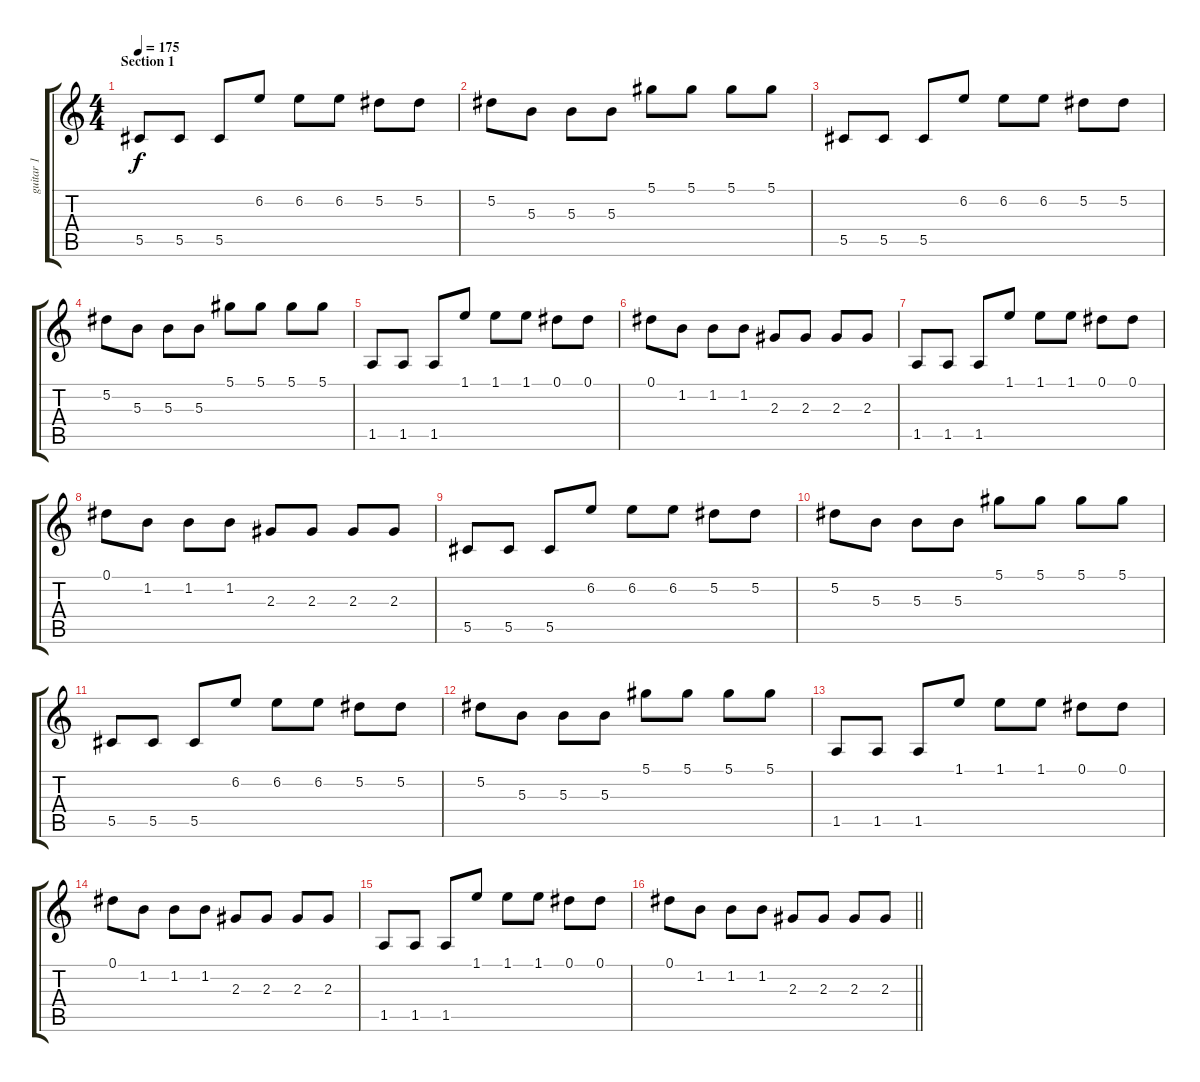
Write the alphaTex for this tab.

\track ("guitar 1" "guitar 1") {instrument distortionguitar}
\staff {score tabs}
\tuning (Eb4 Bb3 Gb3 Db3 Ab2 Db2) {hide}
\ts (4 4)
\section ("" "Section 1")
\tempo 175
\clef g2
\ks c
5.5.8{dy f instrument distortionguitar} 5.5.8 5.5.8 6.2.8 6.2.8 6.2.8 5.2.8 5.2.8 |
5.2.8 5.3.8 5.3.8 5.3.8 5.1.8 5.1.8 5.1.8 5.1.8 |
5.5.8 5.5.8 5.5.8 6.2.8 6.2.8 6.2.8 5.2.8 5.2.8 |
5.2.8 5.3.8 5.3.8 5.3.8 5.1.8 5.1.8 5.1.8 5.1.8 |
1.5.8 1.5.8 1.5.8 1.1.8 1.1.8 1.1.8 0.1.8 0.1.8 |
0.1.8 1.2.8 1.2.8 1.2.8 2.3.8 2.3.8 2.3.8 2.3.8 |
1.5.8 1.5.8 1.5.8 1.1.8 1.1.8 1.1.8 0.1.8 0.1.8 |
0.1.8 1.2.8 1.2.8 1.2.8 2.3.8 2.3.8 2.3.8 2.3.8 |
5.5.8{instrument distortionguitar} 5.5.8 5.5.8 6.2.8 6.2.8 6.2.8 5.2.8 5.2.8 |
5.2.8 5.3.8 5.3.8 5.3.8 5.1.8 5.1.8 5.1.8 5.1.8 |
5.5.8 5.5.8 5.5.8 6.2.8 6.2.8 6.2.8 5.2.8 5.2.8 |
5.2.8 5.3.8 5.3.8 5.3.8 5.1.8 5.1.8 5.1.8 5.1.8 |
1.5.8 1.5.8 1.5.8 1.1.8 1.1.8 1.1.8 0.1.8 0.1.8 |
0.1.8 1.2.8 1.2.8 1.2.8 2.3.8 2.3.8 2.3.8 2.3.8 |
1.5.8 1.5.8 1.5.8 1.1.8 1.1.8 1.1.8 0.1.8 0.1.8 |
\barLineRight lightlight
0.1.8 1.2.8 1.2.8 1.2.8 2.3.8 2.3.8 2.3.8 2.3.8
